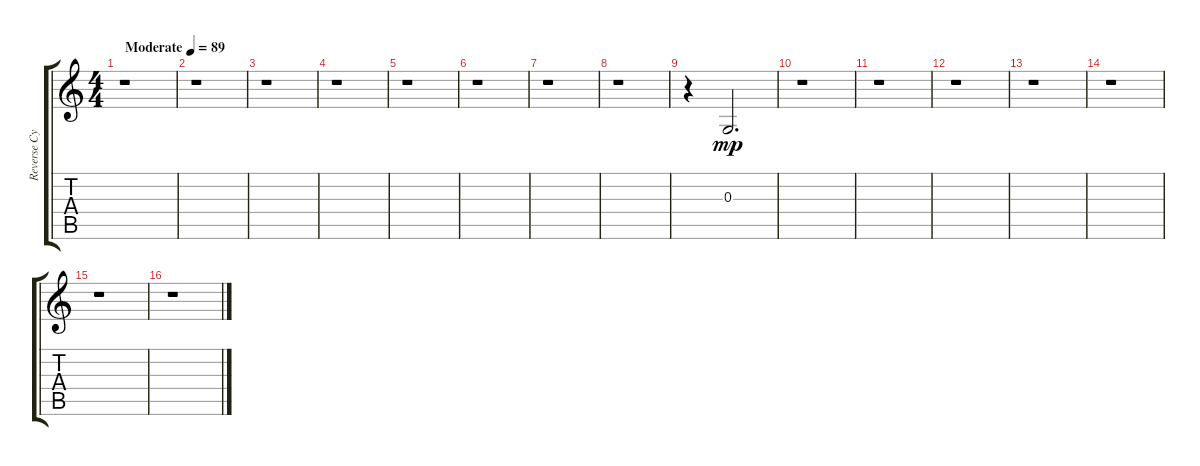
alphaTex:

\track ("Reverse Cymbal" "Reverse Cy") {instrument reversecymbal}
\staff {score tabs}
\tuning (E4 B3 G3 D3 A2 E2) {hide}
\ts (4 4)
\tempo (89 "Moderate")
\clef g2
\ks c
r.1{dy mp instrument reversecymbal} |
r.1 |
r.1 |
r.1 |
r.1 |
r.1 |
r.1 |
r.1 |
r.4 0.3.2{d} |
r.1 |
r.1 |
r.1 |
r.1 |
r.1 |
r.1 |
r.1
